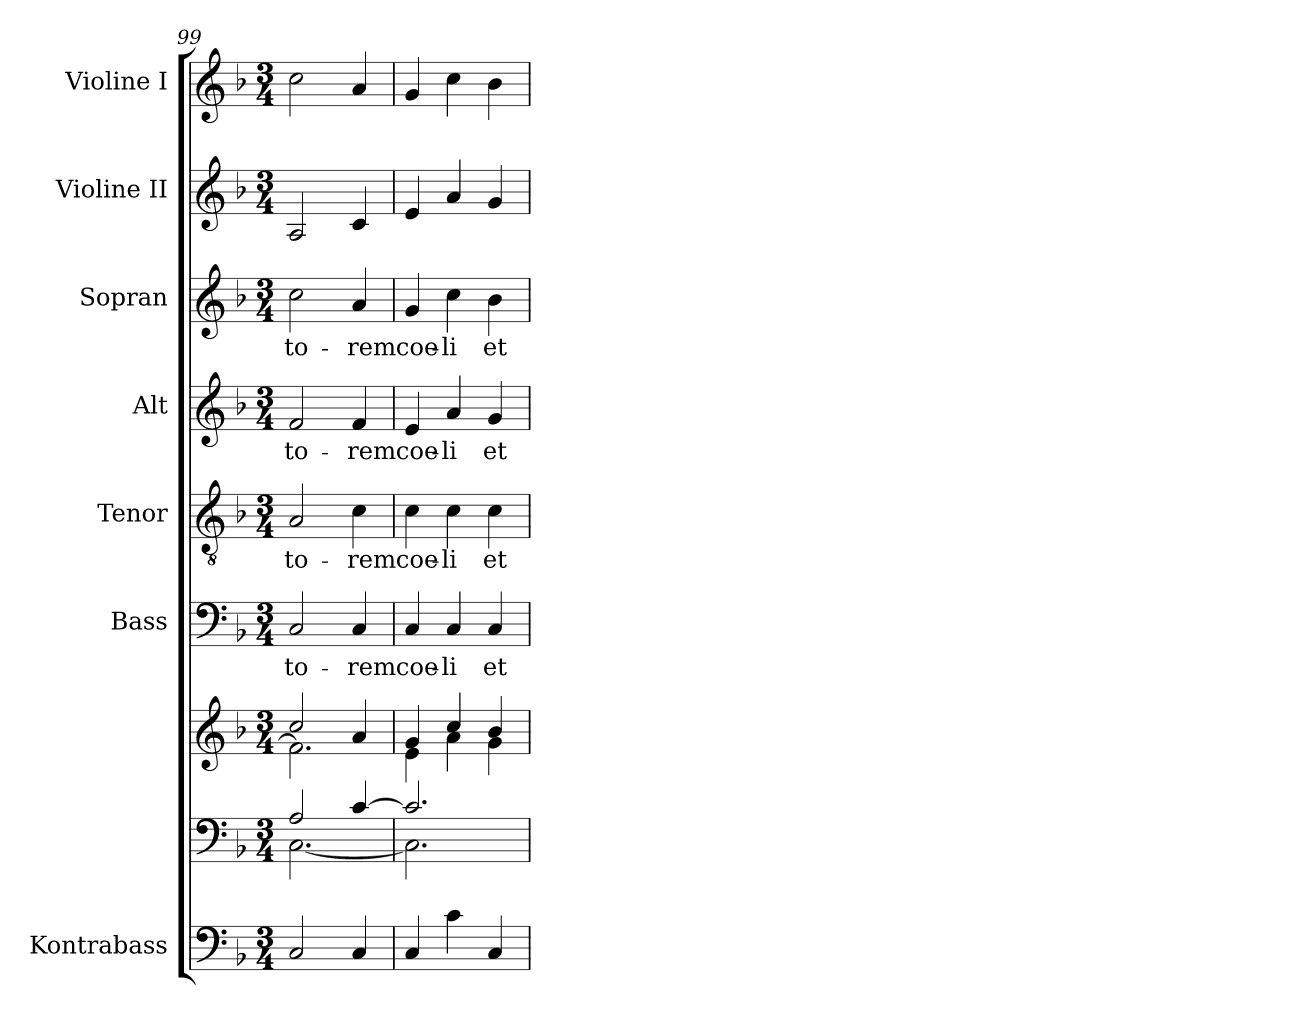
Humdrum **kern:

**kern	**kern	**kern	**kern	**text	**kern	**text	**kern	**text	**kern	**text	**kern	**kern
*part8	*part7	*part7	*part6	*part6	*part5	*part5	*part4	*part4	*part3	*part3	*part2	*part1
*staff9	*staff8	*staff7	*staff6	*staff6	*staff5	*staff5	*staff4	*staff4	*staff3	*staff3	*staff2	*staff1
*I"Kontrabass	*	*	*I"Bass	*	*I"Tenor	*	*I"Alt	*	*I"Sopran	*	*I"Violine II	*I"Violine I
*I'Kb.	*	*	*I'B.	*	*I'T.	*	*I'A.	*	*I'S.	*	*I'Vl. II	*I'Vl. I
*clefF4	*clefF4	*clefG2	*clefF4	*	*clefGv2	*	*clefG2	*	*clefG2	*	*clefG2	*clefG2
*ITrd7c12	*	*	*	*	*	*	*	*	*	*	*	*
*k[b-]	*k[b-]	*k[b-]	*k[b-]	*	*k[b-]	*	*k[b-]	*	*k[b-]	*	*k[b-]	*k[b-]
*F:	*F:	*F:	*F:	*	*F:	*	*F:	*	*F:	*	*F:	*F:
*M3/4	*M3/4	*M3/4	*M3/4	*	*M3/4	*	*M3/4	*	*M3/4	*	*M3/4	*M3/4
=99	=99	=99	=99	=99	=99	=99	=99	=99	=99	=99	=99	=99
*	*^	*^	*	*	*	*	*	*	*	*	*	*
!	!	!	!	!	!	!LO:LY:b	!	!LO:LY:b	!	!LO:LY:b	!	!LO:LY:b	!	!
2CC/	2A/	[<2.C\	2cc/	2.f\]	2C/	-to-	2A/	-to-	2f/	-to-	2cc\	-to-	2A/	2cc\
!	!	!	!	!	!	!LO:LY:b	!	!LO:LY:b	!	!LO:LY:b	!	!LO:LY:b	!	!
4CC/	[>4c/	.	4a/	.	4C/	-rem	4c\	-rem	4f/	-rem	4a/	-rem	4c/	4a/
=100	=100	=100	=100	=100	=100	=100	=100	=100	=100	=100	=100	=100	=100	=100
!	!	!	!	!	!	!LO:LY:b	!	!LO:LY:b	!	!LO:LY:b	!	!LO:LY:b	!	!
4CC/	2.c/]	2.C\]	4g/	4e\	4C/	coe-	4c\	coe-	4e/	coe-	4g/	coe-	4e/	4g/
!	!	!	!	!	!	!LO:LY:b	!	!LO:LY:b	!	!LO:LY:b	!	!LO:LY:b	!	!
4C\	.	.	4cc/	4a\	4C/	-li	4c\	-li	4a/	-li	4cc\	-li	4a/	4cc\
!	!	!	!	!	!	!LO:LY:b	!	!LO:LY:b	!	!LO:LY:b	!	!LO:LY:b	!	!
4CC/	.	.	4b-/	4g\	4C/	et	4c\	et	4g/	et	4b-\	et	4g/	4b-\
*	*v	*v	*	*	*	*	*	*	*	*	*	*	*	*
*	*	*v	*v	*	*	*	*	*	*	*	*	*	*
=	=	=	=	=	=	=	=	=	=	=	=	=
*-	*-	*-	*-	*-	*-	*-	*-	*-	*-	*-	*-	*-
